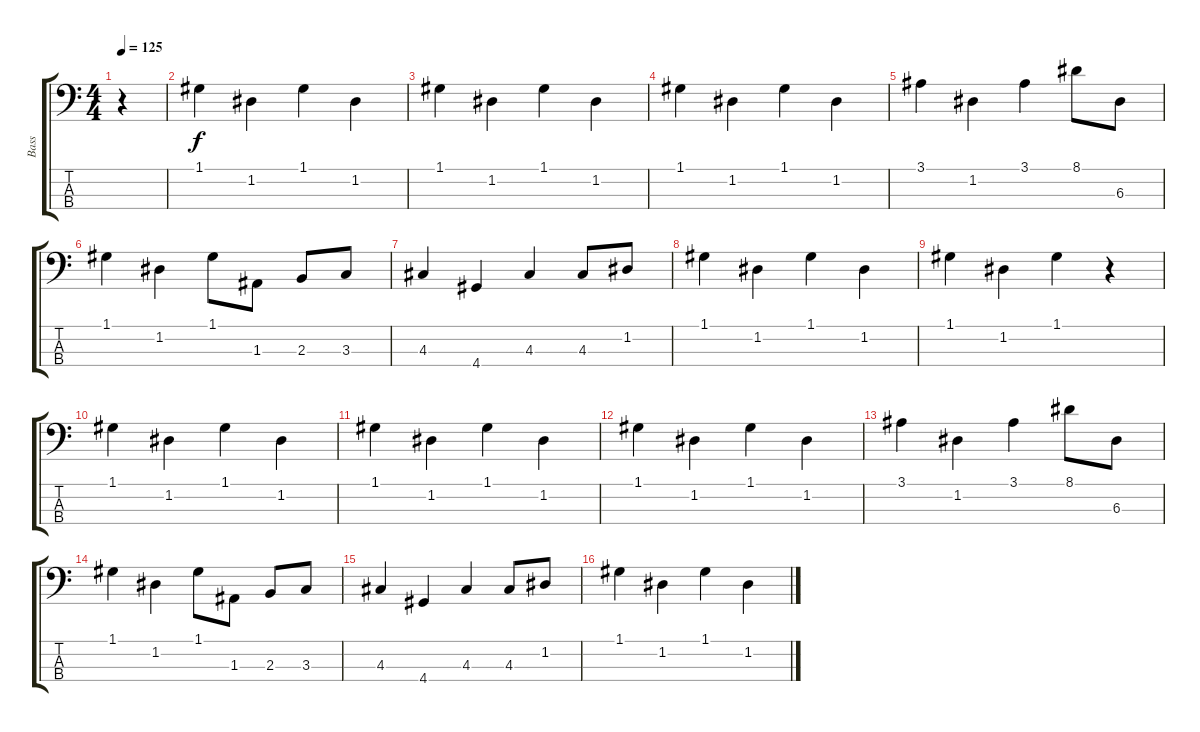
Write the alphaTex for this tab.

\track ("Bass" "Bass") {instrument electricbassfinger}
\staff {score tabs}
\tuning (G2 D2 A1 E1) {hide}
\ts (4 4)
\tempo 125
\clef f4
\ks c
r.4{dy f instrument electricbassfinger} |
1.1.4 1.2.4 1.1.4 1.2.4 |
1.1.4 1.2.4 1.1.4 1.2.4 |
1.1.4 1.2.4 1.1.4 1.2.4 |
3.1.4 1.2.4 3.1.4 8.1.8 6.3.8 |
1.1.4 1.2.4 1.1.8 1.3.8 2.3.8 3.3.8 |
4.3.4 4.4.4 4.3.4 4.3.8 1.2.8 |
1.1.4 1.2.4 1.1.4 1.2.4 |
1.1.4 1.2.4 1.1.4 r.4 |
1.1.4 1.2.4 1.1.4 1.2.4 |
1.1.4 1.2.4 1.1.4 1.2.4 |
1.1.4 1.2.4 1.1.4 1.2.4 |
3.1.4 1.2.4 3.1.4 8.1.8 6.3.8 |
1.1.4 1.2.4 1.1.8 1.3.8 2.3.8 3.3.8 |
4.3.4 4.4.4 4.3.4 4.3.8 1.2.8 |
1.1.4 1.2.4 1.1.4 1.2.4
